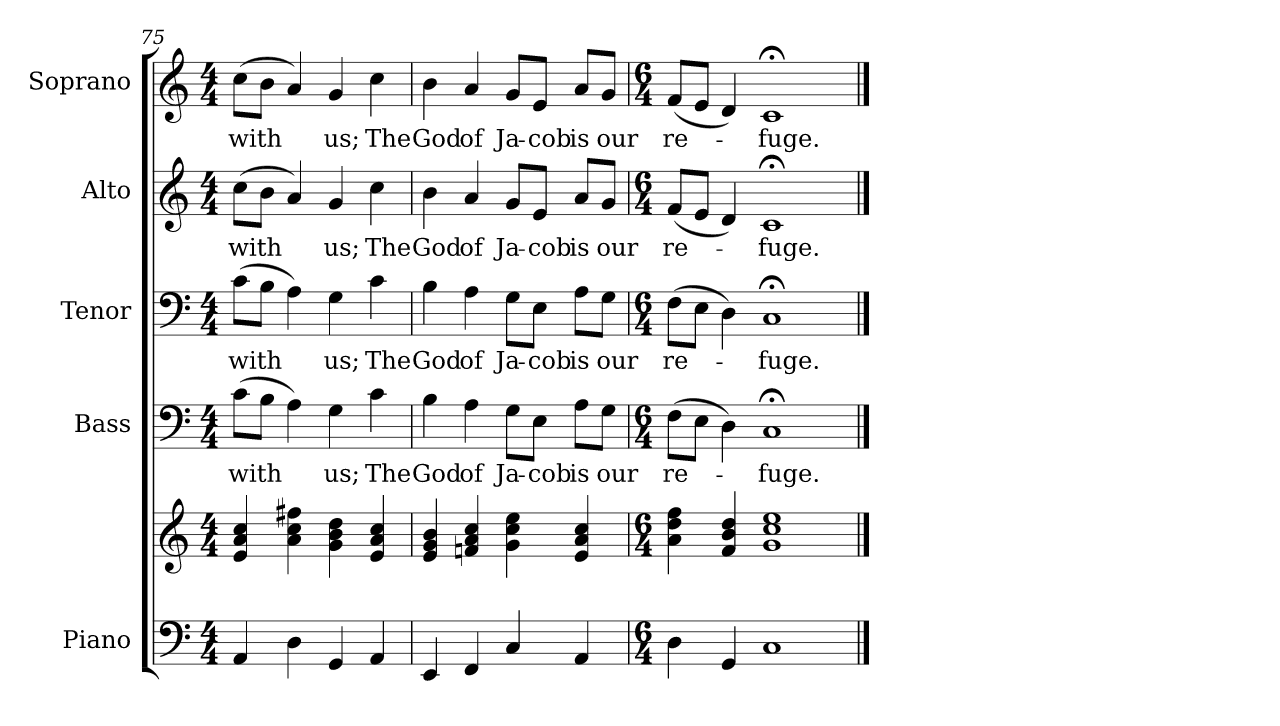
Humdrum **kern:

**kern	**kern	**kern	**text	**kern	**text	**kern	**text	**kern	**text
*part5	*part5	*part4	*part4	*part3	*part3	*part2	*part2	*part1	*part1
*staff6	*staff5	*staff4	*staff4	*staff3	*staff3	*staff2	*staff2	*staff1	*staff1
*I"Piano	*	*I"Bass	*	*I"Tenor	*	*I"Alto	*	*I"Soprano	*
*I'Pno.	*	*I'B.	*	*I'T.	*	*I'A.	*	*I'S.	*
*clefF4	*clefG2	*clefF4	*	*clefF4	*	*clefG2	*	*clefG2	*
*k[]	*k[]	*k[]	*	*k[]	*	*k[]	*	*k[]	*
*C:	*C:	*C:	*	*C:	*	*C:	*	*C:	*
*M4/4	*M4/4	*M4/4	*	*M4/4	*	*M4/4	*	*M4/4	*
=75	=75	=75	=75	=75	=75	=75	=75	=75	=75
!	!	!	!LO:LY:b:color=#000000	!	!	!	!	!	!
!	!	!	!	!	!LO:LY:b:color=#000000	!	!	!	!
!	!	!	!	!	!	!	!LO:LY:b:color=#000000	!	!
!	!	!	!	!	!	!	!	!	!LO:LY:b:color=#000000
4AAi/	4ei/ 4ai 4cci	(8ci\L	with	(8ci\L	with	(8cci\L	with	(8cci\L	with
.	.	8Bi\J	.	8Bi\J	.	8bi\J	.	8bi\J	.
4Di\	4ai\ 4cci 4ff#Xi	4Ai\)	.	4Ai\)	.	4ai/)	.	4ai/)	.
!	!	!	!LO:LY:b:color=#000000	!	!	!	!	!	!
!	!	!	!	!	!LO:LY:b:color=#000000	!	!	!	!
!	!	!	!	!	!	!	!LO:LY:b:color=#000000	!	!
!	!	!	!	!	!	!	!	!	!LO:LY:b:color=#000000
4GGi/	4gi\ 4bi 4ddi	4Gi\	us;	4Gi\	us;	4gi/	us;	4gi/	us;
!	!	!	!LO:LY:b:color=#000000	!	!	!	!	!	!
!	!	!	!	!	!LO:LY:b:color=#000000	!	!	!	!
!	!	!	!	!	!	!	!LO:LY:b:color=#000000	!	!
!	!	!	!	!	!	!	!	!	!LO:LY:b:color=#000000
4AAi/	4ei/ 4ai 4cci	4ci\	The	4ci\	The	4cci\	The	4cci\	The
!!LO:PB:g=z
=76	=76	=76	=76	=76	=76	=76	=76	=76	=76
!	!	!	!LO:LY:b:color=#000000	!	!	!	!	!	!
!	!	!	!	!	!LO:LY:b:color=#000000	!	!	!	!
!	!	!	!	!	!	!	!LO:LY:b:color=#000000	!	!
!	!	!	!	!	!	!	!	!	!LO:LY:b:color=#000000
4EEi/	4ei/ 4gi 4bi	4Bi\	God	4Bi\	God	4bi\	God	4bi\	God
!	!	!	!LO:LY:b:color=#000000	!	!	!	!	!	!
!	!	!	!	!	!LO:LY:b:color=#000000	!	!	!	!
!	!	!	!	!	!	!	!LO:LY:b:color=#000000	!	!
!	!	!	!	!	!	!	!	!	!LO:LY:b:color=#000000
4FFi/	4fni/ 4ai 4cci	4Ai\	of	4Ai\	of	4ai/	of	4ai/	of
!	!	!	!LO:LY:b:color=#000000	!	!	!	!	!	!
!	!	!	!	!	!LO:LY:b:color=#000000	!	!	!	!
!	!	!	!	!	!	!	!LO:LY:b:color=#000000	!	!
!	!	!	!	!	!	!	!	!	!LO:LY:b:color=#000000
4Ci/	4gi\ 4cci 4eei	8Gi\L	Ja-	8Gi\L	Ja-	8gi/L	Ja-	8gi/L	Ja-
!	!	!	!LO:LY:b:color=#000000	!	!	!	!	!	!
!	!	!	!	!	!LO:LY:b:color=#000000	!	!	!	!
!	!	!	!	!	!	!	!LO:LY:b:color=#000000	!	!
!	!	!	!	!	!	!	!	!	!LO:LY:b:color=#000000
.	.	8Ei\J	-cob	8Ei\J	-cob	8ei/J	-cob	8ei/J	-cob
!	!	!	!LO:LY:b:color=#000000	!	!	!	!	!	!
!	!	!	!	!	!LO:LY:b:color=#000000	!	!	!	!
!	!	!	!	!	!	!	!LO:LY:b:color=#000000	!	!
!	!	!	!	!	!	!	!	!	!LO:LY:b:color=#000000
4AAi/	4ei/ 4ai 4cci	8Ai\L	is	8Ai\L	is	8ai/L	is	8ai/L	is
!	!	!	!LO:LY:b:color=#000000	!	!	!	!	!	!
!	!	!	!	!	!LO:LY:b:color=#000000	!	!	!	!
!	!	!	!	!	!	!	!LO:LY:b:color=#000000	!	!
!	!	!	!	!	!	!	!	!	!LO:LY:b:color=#000000
.	.	8Gi\J	our	8Gi\J	our	8gi/J	our	8gi/J	our
=77	=77	=77	=77	=77	=77	=77	=77	=77	=77
*M6/4	*M6/4	*M6/4	*	*M6/4	*	*M6/4	*	*M6/4	*
!	!	!	!LO:LY:b:color=#000000	!	!	!	!	!	!
!	!	!	!	!	!LO:LY:b:color=#000000	!	!	!	!
!	!	!	!	!	!	!	!LO:LY:b:color=#000000	!	!
!	!	!	!	!	!	!	!	!	!LO:LY:b:color=#000000
4Di\	4ai\ 4ddi 4ffi	(8Fi\L	re-	(8Fi\L	re-	(8fi/L	re-	(8fi/L	re-
.	.	8Ei\J	.	8Ei\J	.	8ei/J	.	8ei/J	.
4GGi/	4fi/ 4bi 4ddi	4Di\)	.	4Di\)	.	4di/)	.	4di/)	.
!	!	!	!LO:LY:b:color=#000000	!	!	!	!	!	!
!	!	!	!	!	!LO:LY:b:color=#000000	!	!	!	!
!	!	!	!	!	!	!	!LO:LY:b:color=#000000	!	!
!	!	!	!	!	!	!	!	!	!LO:LY:b:color=#000000
1Ci	1gi 1cci 1eei	1C;i	-fuge.	1C;i	-fuge.	1c;i	-fuge.	1c;i	-fuge.
==	==	==	==	==	==	==	==	==	==
*-	*-	*-	*-	*-	*-	*-	*-	*-	*-
